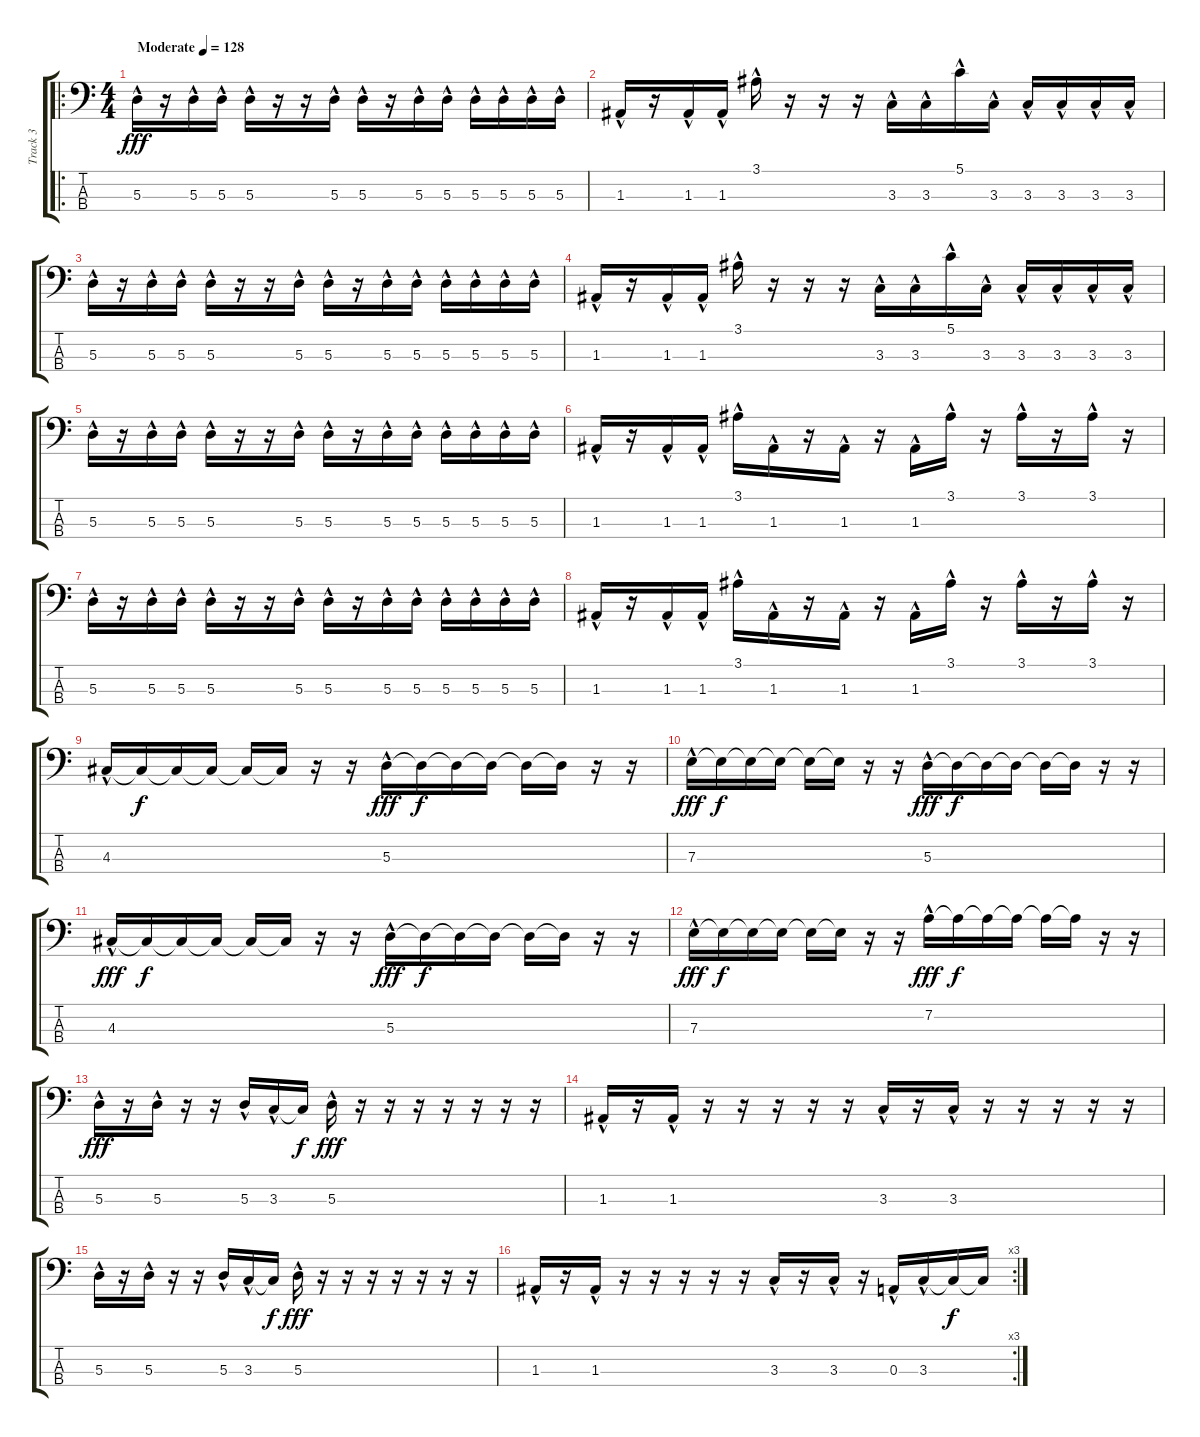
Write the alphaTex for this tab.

\track ("Track 3" "Track 3") {instrument electricbasspick}
\staff {score tabs}
\tuning (G2 D2 A1 E1) {hide}
\ro
\ts (4 4)
\tempo (128 "Moderate")
\clef f4
\ks c
5.3{hac}.16{dy fff instrument electricbasspick} r.16 5.3{hac}.16 5.3{hac}.16 5.3{hac}.16 r.16 r.16 5.3{hac}.16 5.3{hac}.16 r.16 5.3{hac}.16 5.3{hac}.16 5.3{hac}.16 5.3{hac}.16 5.3{hac}.16 5.3{hac}.16 |
1.3{hac}.16 r.16 1.3{hac}.16 1.3{hac}.16 3.1{hac}.16 r.16 r.16 r.16 3.3{hac}.16 3.3{hac}.16 5.1{hac}.16 3.3{hac}.16 3.3{hac}.16 3.3{hac}.16 3.3{hac}.16 3.3{hac}.16 |
5.3{hac}.16 r.16 5.3{hac}.16 5.3{hac}.16 5.3{hac}.16 r.16 r.16 5.3{hac}.16 5.3{hac}.16 r.16 5.3{hac}.16 5.3{hac}.16 5.3{hac}.16 5.3{hac}.16 5.3{hac}.16 5.3{hac}.16 |
1.3{hac}.16 r.16 1.3{hac}.16 1.3{hac}.16 3.1{hac}.16 r.16 r.16 r.16 3.3{hac}.16 3.3{hac}.16 5.1{hac}.16 3.3{hac}.16 3.3{hac}.16 3.3{hac}.16 3.3{hac}.16 3.3{hac}.16 |
5.3{hac}.16 r.16 5.3{hac}.16 5.3{hac}.16 5.3{hac}.16 r.16 r.16 5.3{hac}.16 5.3{hac}.16 r.16 5.3{hac}.16 5.3{hac}.16 5.3{hac}.16 5.3{hac}.16 5.3{hac}.16 5.3{hac}.16 |
1.3{hac}.16 r.16 1.3{hac}.16 1.3{hac}.16 3.1{hac}.16 1.3{hac}.16 r.16 1.3{hac}.16 r.16 1.3{hac}.16 3.1{hac}.16 r.16 3.1{hac}.16 r.16 3.1{hac}.16 r.16 |
5.3{hac}.16 r.16 5.3{hac}.16 5.3{hac}.16 5.3{hac}.16 r.16 r.16 5.3{hac}.16 5.3{hac}.16 r.16 5.3{hac}.16 5.3{hac}.16 5.3{hac}.16 5.3{hac}.16 5.3{hac}.16 5.3{hac}.16 |
1.3{hac}.16 r.16 1.3{hac}.16 1.3{hac}.16 3.1{hac}.16 1.3{hac}.16 r.16 1.3{hac}.16 r.16 1.3{hac}.16 3.1{hac}.16 r.16 3.1{hac}.16 r.16 3.1{hac}.16 r.16 |
4.3{hac}.16 4.3{t}.16{dy f} 4.3{t}.16 4.3{t}.16 4.3{t}.16 4.3{t}.16 r.16 r.16 5.3{hac}.16{dy fff} 5.3{t}.16{dy f} 5.3{t}.16 5.3{t}.16 5.3{t}.16 5.3{t}.16 r.16 r.16 |
7.3{hac}.16{dy fff} 7.3{t}.16{dy f} 7.3{t}.16 7.3{t}.16 7.3{t}.16 7.3{t}.16 r.16 r.16 5.3{hac}.16{dy fff} 5.3{t}.16{dy f} 5.3{t}.16 5.3{t}.16 5.3{t}.16 5.3{t}.16 r.16 r.16 |
4.3{hac}.16{dy fff} 4.3{t}.16{dy f} 4.3{t}.16 4.3{t}.16 4.3{t}.16 4.3{t}.16 r.16 r.16 5.3{hac}.16{dy fff} 5.3{t}.16{dy f} 5.3{t}.16 5.3{t}.16 5.3{t}.16 5.3{t}.16 r.16 r.16 |
7.3{hac}.16{dy fff} 7.3{t}.16{dy f} 7.3{t}.16 7.3{t}.16 7.3{t}.16 7.3{t}.16 r.16 r.16 7.2{hac}.16{dy fff} 7.2{t}.16{dy f} 7.2{t}.16 7.2{t}.16 7.2{t}.16 7.2{t}.16 r.16 r.16 |
5.3{hac}.16{dy fff} r.16 5.3{hac}.16 r.16 r.16 5.3{hac}.16 3.3{hac}.16 3.3{t}.16{dy f} 5.3{hac}.16{dy fff} r.16 r.16 r.16 r.16 r.16 r.16 r.16 |
1.3{hac}.16 r.16 1.3{hac}.16 r.16 r.16 r.16 r.16 r.16 3.3{hac}.16 r.16 3.3{hac}.16 r.16 r.16 r.16 r.16 r.16 |
5.3{hac}.16 r.16 5.3{hac}.16 r.16 r.16 5.3{hac}.16 3.3{hac}.16 3.3{t}.16{dy f} 5.3{hac}.16{dy fff} r.16 r.16 r.16 r.16 r.16 r.16 r.16 |
\rc 3
1.3{hac}.16 r.16 1.3{hac}.16 r.16 r.16 r.16 r.16 r.16 3.3{hac}.16 r.16 3.3{hac}.16 r.16 0.3{hac}.16 3.3{hac}.16 3.3{t}.16{dy f} 3.3{t}.16
